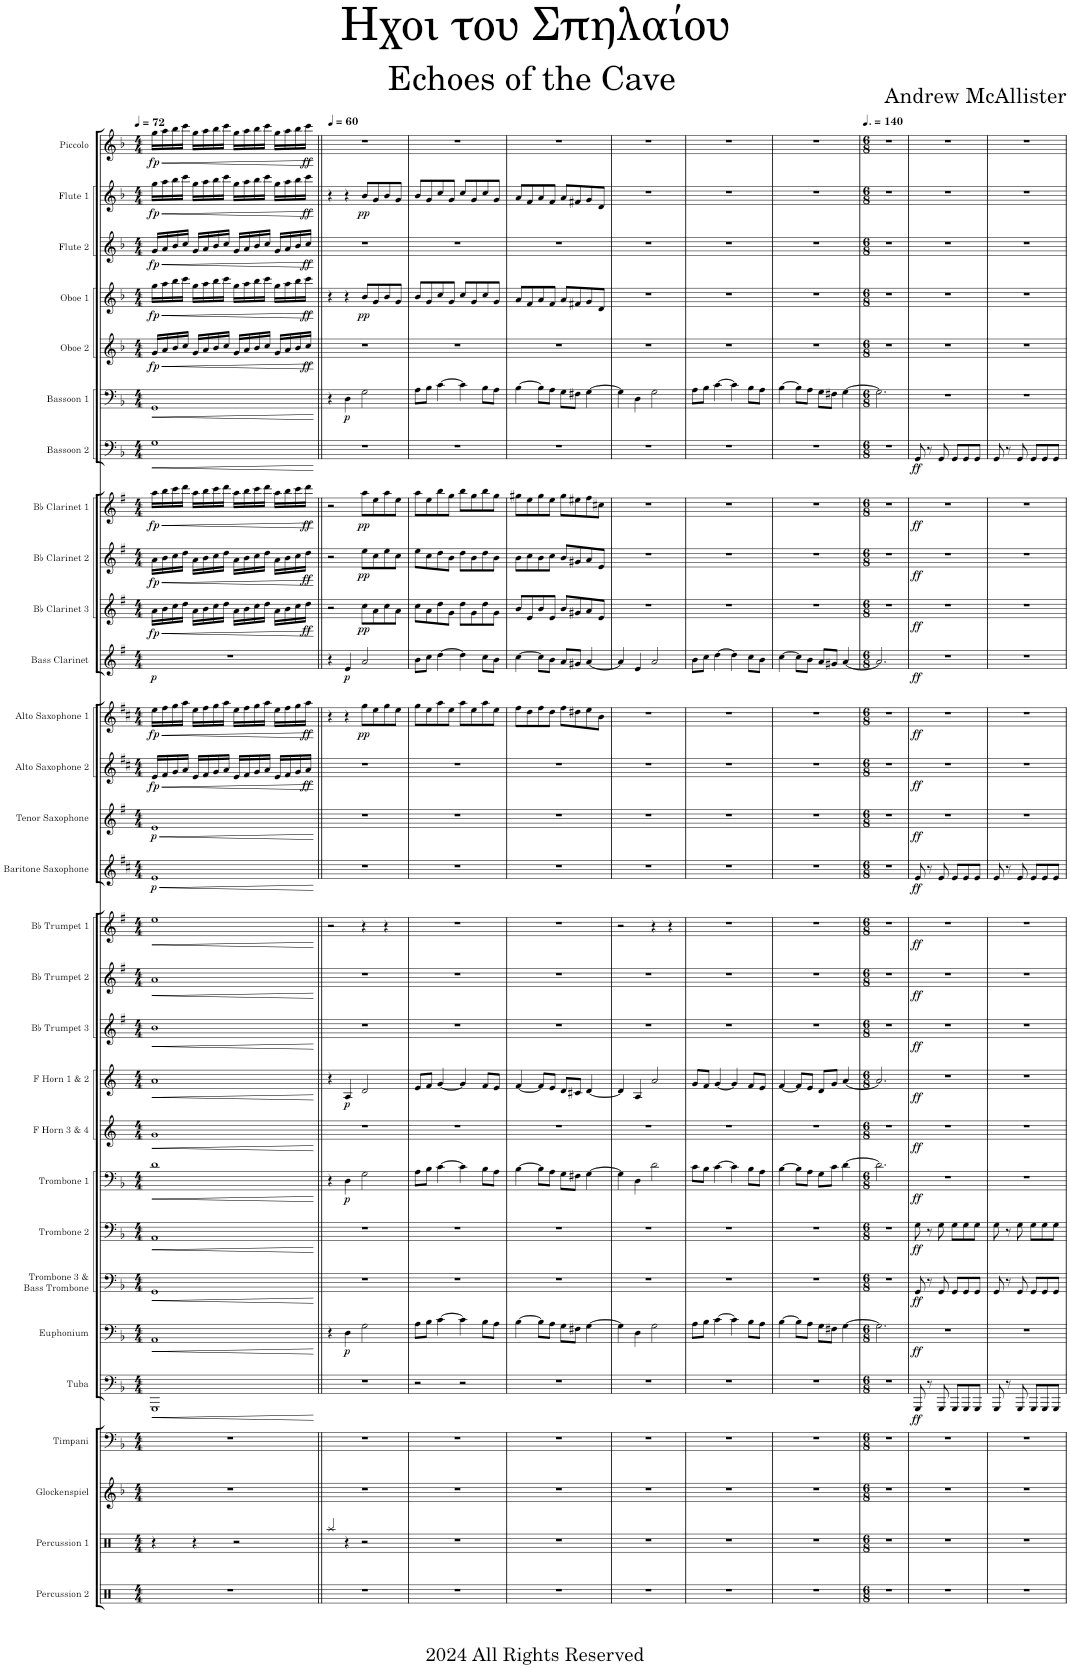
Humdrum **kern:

**kern	**kern	**kern	**kern	**kern	**dynam	**kern	**dynam	**kern	**dynam	**kern	**dynam	**kern	**dynam	**kern	**dynam	**kern	**dynam	**kern	**dynam	**kern	**dynam	**kern	**dynam	**kern	**dynam	**kern	**dynam	**kern	**dynam	**kern	**dynam	**kern	**dynam	**kern	**dynam	**kern	**dynam	**kern	**dynam	**kern	**dynam	**kern	**dynam	**kern	**dynam	**kern	**dynam	**kern	**dynam	**kern	**dynam	**kern	**dynam
*part29	*part28	*part27	*part26	*part25	*part25	*part24	*part24	*part23	*part23	*part22	*part22	*part21	*part21	*part20	*part20	*part19	*part19	*part18	*part18	*part17	*part17	*part16	*part16	*part15	*part15	*part14	*part14	*part13	*part13	*part12	*part12	*part11	*part11	*part10	*part10	*part9	*part9	*part8	*part8	*part7	*part7	*part6	*part6	*part5	*part5	*part4	*part4	*part3	*part3	*part2	*part2	*part1	*part1
*staff29	*staff28	*staff27	*staff26	*staff25	*staff25	*staff24	*staff24	*staff23	*staff23	*staff22	*staff22	*staff21	*staff21	*staff20	*staff20	*staff19	*staff19	*staff18	*staff18	*staff17	*staff17	*staff16	*staff16	*staff15	*staff15	*staff14	*staff14	*staff13	*staff13	*staff12	*staff12	*staff11	*staff11	*staff10	*staff10	*staff9	*staff9	*staff8	*staff8	*staff7	*staff7	*staff6	*staff6	*staff5	*staff5	*staff4	*staff4	*staff3	*staff3	*staff2	*staff2	*staff1	*staff1
*I"Percussion 2	*I"Percussion 1	*I"Glockenspiel	*I"Timpani	*I"Tuba	*	*I"Euphonium	*	*I"Trombone 3 &amp; Bass Trombone	*	*I"Trombone 2	*	*I"Trombone 1	*	*I"F Horn 3 &amp; 4	*	*I"F Horn 1 &amp; 2	*	*I"Bb Trumpet 3	*	*I"Bb Trumpet 2	*	*I"Bb Trumpet 1	*	*I"Baritone Saxophone	*	*I"Tenor Saxophone	*	*I"Alto Saxophone 2	*	*I"Alto Saxophone 1	*	*I"Bass Clarinet	*	*I"Bb Clarinet 3	*	*I"Bb Clarinet 2	*	*I"Bb Clarinet 1	*	*I"Bassoon 2	*	*I"Bassoon 1	*	*I"Oboe 2	*	*I"Oboe 1	*	*I"Flute 2	*	*I"Flute 1	*	*I"Piccolo	*
*I'Perc. 2	*I'Perc. 1	*I'Glk.	*I'Timp.	*I'Tba.	*	*I'Euph.	*	*I'Tbn. 3 B. Tbn.	*	*I'Tbn. 2	*	*I'Tbn. 1	*	*I'F Hn. 3 4	*	*I'F Hn. 1 2	*	*I'Bb Tpt. 3	*	*I'Bb Tpt. 2	*	*I'Bb Tpt. 1	*	*I'Bar. Sax.	*	*I'T. Sax.	*	*I'A. Sax. 2	*	*I'A. Sax. 1	*	*I'B. Cl.	*	*I'Bb Cl. 3	*	*I'Bb Cl. 2	*	*I'Bb Cl. 1	*	*I'Bsn. 2	*	*I'Bsn. 1	*	*I'Ob. 2	*	*I'Ob. 1	*	*I'Fl. 2	*	*I'Fl. 1	*	*I'Picc.	*
*clefX	*clefX	*clefG2	*clefF4	*clefF4	*	*clefF4	*	*clefF4	*	*clefF4	*	*clefF4	*	*clefG2	*	*clefG2	*	*clefG2	*	*clefG2	*	*clefG2	*	*clefG2	*	*clefG2	*	*clefG2	*	*clefG2	*	*clefG2	*	*clefG2	*	*clefG2	*	*clefG2	*	*clefF4	*	*clefF4	*	*clefG2	*	*clefG2	*	*clefG2	*	*clefG2	*	*clefG2	*
*	*	*Trd-14c-24	*	*	*	*	*	*	*	*	*	*	*	*Trd4c7	*	*Trd4c7	*	*Trd1c2	*	*Trd1c2	*	*Trd1c2	*	*Trd12c21	*	*Trd8c14	*	*Trd5c9	*	*Trd5c9	*	*Trd8c14	*	*Trd1c2	*	*Trd1c2	*	*Trd1c2	*	*	*	*	*	*	*	*	*	*	*	*	*	*Trd-7c-12	*
*k[]	*k[]	*k[b-]	*k[b-]	*k[b-]	*	*k[b-]	*	*k[b-]	*	*k[b-]	*	*k[b-]	*	*k[]	*	*k[]	*	*k[f#]	*	*k[f#]	*	*k[f#]	*	*k[f#c#]	*	*k[f#]	*	*k[f#c#]	*	*k[f#c#]	*	*k[f#]	*	*k[f#]	*	*k[f#]	*	*k[f#]	*	*k[b-]	*	*k[b-]	*	*k[b-]	*	*k[b-]	*	*k[b-]	*	*k[b-]	*	*k[b-]	*
*M4/4	*M4/4	*M4/4	*M4/4	*M4/4	*	*M4/4	*	*M4/4	*	*M4/4	*	*M4/4	*	*M4/4	*	*M4/4	*	*M4/4	*	*M4/4	*	*M4/4	*	*M4/4	*	*M4/4	*	*M4/4	*	*M4/4	*	*M4/4	*	*M4/4	*	*M4/4	*	*M4/4	*	*M4/4	*	*M4/4	*	*M4/4	*	*M4/4	*	*M4/4	*	*M4/4	*	*M4/4	*
*MM72	*MM72	*MM72	*MM72	*MM72	*	*MM72	*	*MM72	*	*MM72	*	*MM72	*	*MM72	*	*MM72	*	*MM72	*	*MM72	*	*MM72	*	*MM72	*	*MM72	*	*MM72	*	*MM72	*	*MM72	*	*MM72	*	*MM72	*	*MM72	*	*MM72	*	*MM72	*	*MM72	*	*MM72	*	*MM72	*	*MM72	*	*MM72	*
=1	=1	=1	=1	=1	=1	=1	=1	=1	=1	=1	=1	=1	=1	=1	=1	=1	=1	=1	=1	=1	=1	=1	=1	=1	=1	=1	=1	=1	=1	=1	=1	=1	=1	=1	=1	=1	=1	=1	=1	=1	=1	=1	=1	=1	=1	=1	=1	=1	=1	=1	=1	=1	=1
!	!	!	!	!	!LO:HP:b	!	!LO:HP:b	!	!LO:HP:b	!	!LO:HP:b	!	!LO:HP:b	!	!LO:HP:b	!	!LO:HP:b	!	!LO:HP:b	!	!LO:HP:b	!	!LO:HP:b	!	!LO:HP:b	!	!LO:HP:b	!	!LO:HP:b	!	!LO:HP:b	!	!	!	!LO:HP:b	!	!LO:HP:b	!	!LO:HP:b	!	!LO:HP:b	!	!LO:HP:b	!	!LO:HP:b	!	!LO:HP:b	!	!LO:HP:b	!	!LO:HP:b	!	!LO:HP:b
!	!	!	!	!	!	!	!	!	!	!	!	!	!	!	!	!	!	!	!	!	!	!	!	!	!LO:DY:n=1:b	!	!LO:DY:n=1:b	!	!LO:DY:n=1:b	!	!LO:DY:n=1:b	!	!LO:DY:b	!	!LO:DY:n=1:b	!	!LO:DY:n=1:b	!	!LO:DY:n=1:b	!	!	!	!	!	!LO:DY:n=1:b	!	!LO:DY:n=1:b	!	!LO:DY:n=1:b	!	!LO:DY:n=1:b	!	!LO:DY:n=1:b
1r	4r	1r	1r	1GGG	<	1AA	<	1GG	<	1AA	<	1d	<	1g	<	1a	<	1b	<	1a	<	1ee	<	1e	< p	1e	< p	16e/LL	< fp	16ee\LL	< fp	1r	p	16a\LL	< fp	16a\LL	< fp	16aa\LL	< fp	1G	<	1GG	<	16g/LL	< fp	16gg\LL	< fp	16g/LL	< fp	16gg\LL	< fp	16gg\LL	< fp
.	.	.	.	.	.	.	.	.	.	.	.	.	.	.	.	.	.	.	.	.	.	.	.	.	.	.	.	16f#/	.	16ff#\	.	.	.	16b\	.	16b\	.	16bb\	.	.	.	.	.	16a/	.	16aa\	.	16a/	.	16aa\	.	16aa\	.
.	.	.	.	.	.	.	.	.	.	.	.	.	.	.	.	.	.	.	.	.	.	.	.	.	.	.	.	16g/	.	16gg\	.	.	.	16cc\	.	16cc\	.	16ccc\	.	.	.	.	.	16b-/	.	16bb-\	.	16b-/	.	16bb-\	.	16bb-\	.
.	.	.	.	.	.	.	.	.	.	.	.	.	.	.	.	.	.	.	.	.	.	.	.	.	.	.	.	16a/JJ	.	16aa\JJ	.	.	.	16dd\JJ	.	16dd\JJ	.	16ddd\JJ	.	.	.	.	.	16cc/JJ	.	16ccc\JJ	.	16cc/JJ	.	16ccc\JJ	.	16ccc\JJ	.
.	4r	.	.	.	.	.	.	.	.	.	.	.	.	.	.	.	.	.	.	.	.	.	.	.	.	.	.	16e/LL	.	16ee\LL	.	.	.	16a\LL	.	16a\LL	.	16aa\LL	.	.	.	.	.	16g/LL	.	16gg\LL	.	16g/LL	.	16gg\LL	.	16gg\LL	.
.	.	.	.	.	.	.	.	.	.	.	.	.	.	.	.	.	.	.	.	.	.	.	.	.	.	.	.	16f#/	.	16ff#\	.	.	.	16b\	.	16b\	.	16bb\	.	.	.	.	.	16a/	.	16aa\	.	16a/	.	16aa\	.	16aa\	.
.	.	.	.	.	.	.	.	.	.	.	.	.	.	.	.	.	.	.	.	.	.	.	.	.	.	.	.	16g/	.	16gg\	.	.	.	16cc\	.	16cc\	.	16ccc\	.	.	.	.	.	16b-/	.	16bb-\	.	16b-/	.	16bb-\	.	16bb-\	.
.	.	.	.	.	.	.	.	.	.	.	.	.	.	.	.	.	.	.	.	.	.	.	.	.	.	.	.	16a/JJ	.	16aa\JJ	.	.	.	16dd\JJ	.	16dd\JJ	.	16ddd\JJ	.	.	.	.	.	16cc/JJ	.	16ccc\JJ	.	16cc/JJ	.	16ccc\JJ	.	16ccc\JJ	.
.	2r	.	.	.	.	.	.	.	.	.	.	.	.	.	.	.	.	.	.	.	.	.	.	.	.	.	.	16e/LL	.	16ee\LL	.	.	.	16a\LL	.	16a\LL	.	16aa\LL	.	.	.	.	.	16g/LL	.	16gg\LL	.	16g/LL	.	16gg\LL	.	16gg\LL	.
.	.	.	.	.	.	.	.	.	.	.	.	.	.	.	.	.	.	.	.	.	.	.	.	.	.	.	.	16f#/	.	16ff#\	.	.	.	16b\	.	16b\	.	16bb\	.	.	.	.	.	16a/	.	16aa\	.	16a/	.	16aa\	.	16aa\	.
.	.	.	.	.	.	.	.	.	.	.	.	.	.	.	.	.	.	.	.	.	.	.	.	.	.	.	.	16g/	.	16gg\	.	.	.	16cc\	.	16cc\	.	16ccc\	.	.	.	.	.	16b-/	.	16bb-\	.	16b-/	.	16bb-\	.	16bb-\	.
.	.	.	.	.	.	.	.	.	.	.	.	.	.	.	.	.	.	.	.	.	.	.	.	.	.	.	.	16a/JJ	.	16aa\JJ	.	.	.	16dd\JJ	.	16dd\JJ	.	16ddd\JJ	.	.	.	.	.	16cc/JJ	.	16ccc\JJ	.	16cc/JJ	.	16ccc\JJ	.	16ccc\JJ	.
.	.	.	.	.	.	.	.	.	.	.	.	.	.	.	.	.	.	.	.	.	.	.	.	.	.	.	.	16e/LL	.	16ee\LL	.	.	.	16a\LL	.	16a\LL	.	16aa\LL	.	.	.	.	.	16g/LL	.	16gg\LL	.	16g/LL	.	16gg\LL	.	16gg\LL	.
.	.	.	.	.	.	.	.	.	.	.	.	.	.	.	.	.	.	.	.	.	.	.	.	.	.	.	.	16f#/	.	16ff#\	.	.	.	16b\	.	16b\	.	16bb\	.	.	.	.	.	16a/	.	16aa\	.	16a/	.	16aa\	.	16aa\	.
.	.	.	.	.	.	.	.	.	.	.	.	.	.	.	.	.	.	.	.	.	.	.	.	.	.	.	.	16g/	.	16gg\	.	.	.	16cc\	.	16cc\	.	16ccc\	.	.	.	.	.	16b-/	.	16bb-\	.	16b-/	.	16bb-\	.	16bb-\	.
!	!	!	!	!	!	!	!	!	!	!	!	!	!	!	!	!	!	!	!	!	!	!	!	!	!	!	!	!	!LO:DY:n=2:b	!	!LO:DY:n=2:b	!	!	!	!LO:DY:n=2:b	!	!LO:DY:n=2:b	!	!LO:DY:n=2:b	!	!	!	!	!	!LO:DY:n=2:b	!	!LO:DY:n=2:b	!	!LO:DY:n=2:b	!	!LO:DY:n=2:b	!	!LO:DY:n=2:b
.	.	.	.	.	.	.	.	.	.	.	.	.	.	.	.	.	.	.	.	.	.	.	.	.	.	.	.	16a/JJ	ff	16aa\JJ	ff	.	.	16dd\JJ	ff	16dd\JJ	ff	16ddd\JJ	ff	.	.	.	.	16cc/JJ	ff	16ccc\JJ	ff	16cc/JJ	ff	16ccc\JJ	ff	16ccc\JJ	ff
.	.	.	.	.	[	.	[	.	[	.	[	.	[	.	[	.	[	.	[	.	[	.	[	.	[	.	[	.	[	.	[	.	.	.	[	.	[	.	[	.	[	.	[	.	[	.	[	.	[	.	[	.	[
=2||	=2||	=2||	=2||	=2||	=2||	=2||	=2||	=2||	=2||	=2||	=2||	=2||	=2||	=2||	=2||	=2||	=2||	=2||	=2||	=2||	=2||	=2||	=2||	=2||	=2||	=2||	=2||	=2||	=2||	=2||	=2||	=2||	=2||	=2||	=2||	=2||	=2||	=2||	=2||	=2||	=2||	=2||	=2||	=2||	=2||	=2||	=2||	=2||	=2||	=2||	=2||	=2||	=2||
*	*	*	*	*	*	*	*	*	*	*	*	*	*	*	*	*	*	*	*	*	*	*	*	*	*	*	*	*	*	*	*	*	*	*	*	*	*	*	*	*	*	*	*	*	*	*	*	*	*	*	*	*MM60	*
1r	4Raa/	1r	1r	1r	.	4r	.	1r	.	1r	.	4r	.	1r	.	4r	.	1r	.	1r	.	2r	.	1r	.	1r	.	1r	.	4r	.	4r	.	2r	.	2r	.	2r	.	1r	.	4r	.	1r	.	4r	.	1r	.	4r	.	1r	.
!	!	!	!	!	!	!	!LO:DY:b	!	!	!	!	!	!LO:DY:b	!	!	!	!LO:DY:b	!	!	!	!	!	!	!	!	!	!	!	!	!	!	!	!LO:DY:b	!	!	!	!	!	!	!	!	!	!LO:DY:b	!	!	!	!	!	!	!	!	!	!
.	4r	.	.	.	.	4D\	p	.	.	.	.	4D\	p	.	.	4A/	p	.	.	.	.	.	.	.	.	.	.	.	.	4r	.	4e/	p	.	.	.	.	.	.	.	.	4D\	p	.	.	4r	.	.	.	4r	.	.	.
!	!	!	!	!	!	!	!	!	!	!	!	!	!	!	!	!	!	!	!	!	!	!	!	!	!	!	!	!	!	!	!LO:DY:b	!	!	!	!LO:DY:b	!	!LO:DY:b	!	!LO:DY:b	!	!	!	!	!	!	!	!LO:DY:b	!	!	!	!LO:DY:b	!	!
.	2r	.	.	.	.	2G\	.	.	.	.	.	2G\	.	.	.	2d/	.	.	.	.	.	4r	.	.	.	.	.	.	.	8gg\L	pp	2a/	.	8cc\L	pp	8ee\L	pp	8aa\L	pp	.	.	2G\	.	.	.	8b-/L	pp	.	.	8b-/L	pp	.	.
.	.	.	.	.	.	.	.	.	.	.	.	.	.	.	.	.	.	.	.	.	.	.	.	.	.	.	.	.	.	8ee\	.	.	.	8a\	.	8cc\	.	8ee\	.	.	.	.	.	.	.	8g/	.	.	.	8g/	.	.	.
.	.	.	.	.	.	.	.	.	.	.	.	.	.	.	.	.	.	.	.	.	.	4r	.	.	.	.	.	.	.	8gg\	.	.	.	8cc\	.	8ee\	.	8aa\	.	.	.	.	.	.	.	8b-/	.	.	.	8b-/	.	.	.
.	.	.	.	.	.	.	.	.	.	.	.	.	.	.	.	.	.	.	.	.	.	.	.	.	.	.	.	.	.	8ee\J	.	.	.	8a\J	.	8cc\J	.	8ee\J	.	.	.	.	.	.	.	8g/J	.	.	.	8g/J	.	.	.
=3	=3	=3	=3	=3	=3	=3	=3	=3	=3	=3	=3	=3	=3	=3	=3	=3	=3	=3	=3	=3	=3	=3	=3	=3	=3	=3	=3	=3	=3	=3	=3	=3	=3	=3	=3	=3	=3	=3	=3	=3	=3	=3	=3	=3	=3	=3	=3	=3	=3	=3	=3	=3	=3
1r	1r	1r	1r	2r	.	8A\L	.	1r	.	1r	.	8A\L	.	1r	.	8e/L	.	1r	.	1r	.	1r	.	1r	.	1r	.	1r	.	8gg\L	.	8b\L	.	8cc\L	.	8ee\L	.	8aa\L	.	1r	.	8A\L	.	1r	.	8b-/L	.	1r	.	8b-/L	.	1r	.
.	.	.	.	.	.	8B-\J	.	.	.	.	.	8B-\J	.	.	.	8f/J	.	.	.	.	.	.	.	.	.	.	.	.	.	8ee\	.	8cc\J	.	8a\	.	8cc\	.	8ee\	.	.	.	8B-\J	.	.	.	8g/	.	.	.	8g/	.	.	.
.	.	.	.	.	.	[4c\	.	.	.	.	.	[4c\	.	.	.	[4g/	.	.	.	.	.	.	.	.	.	.	.	.	.	8aa\	.	[4dd\	.	8dd\	.	8dd\	.	8bb\	.	.	.	[4c\	.	.	.	8cc/	.	.	.	8cc/	.	.	.
.	.	.	.	.	.	.	.	.	.	.	.	.	.	.	.	.	.	.	.	.	.	.	.	.	.	.	.	.	.	8ee\J	.	.	.	8g\J	.	8b\J	.	8gg\J	.	.	.	.	.	.	.	8g/J	.	.	.	8g/J	.	.	.
.	.	.	.	2r	.	4c\]	.	.	.	.	.	4c\]	.	.	.	4g/]	.	.	.	.	.	.	.	.	.	.	.	.	.	8aa\L	.	4dd\]	.	8dd\L	.	8dd\L	.	8bb\L	.	.	.	4c\]	.	.	.	8cc/L	.	.	.	8cc/L	.	.	.
.	.	.	.	.	.	.	.	.	.	.	.	.	.	.	.	.	.	.	.	.	.	.	.	.	.	.	.	.	.	8ee\	.	.	.	8g\	.	8b\	.	8gg\	.	.	.	.	.	.	.	8g/	.	.	.	8g/	.	.	.
.	.	.	.	.	.	8B-\L	.	.	.	.	.	8B-\L	.	.	.	8f/L	.	.	.	.	.	.	.	.	.	.	.	.	.	8aa\	.	8cc\L	.	8dd\	.	8dd\	.	8bb\	.	.	.	8B-\L	.	.	.	8cc/	.	.	.	8cc/	.	.	.
.	.	.	.	.	.	8A\J	.	.	.	.	.	8A\J	.	.	.	8e/J	.	.	.	.	.	.	.	.	.	.	.	.	.	8ee\J	.	8b\J	.	8g\J	.	8b\J	.	8gg\J	.	.	.	8A\J	.	.	.	8g/J	.	.	.	8g/J	.	.	.
=4	=4	=4	=4	=4	=4	=4	=4	=4	=4	=4	=4	=4	=4	=4	=4	=4	=4	=4	=4	=4	=4	=4	=4	=4	=4	=4	=4	=4	=4	=4	=4	=4	=4	=4	=4	=4	=4	=4	=4	=4	=4	=4	=4	=4	=4	=4	=4	=4	=4	=4	=4	=4	=4
1r	1r	1r	1r	1r	.	[4B-\	.	1r	.	1r	.	[4B-\	.	1r	.	[4f/	.	1r	.	1r	.	1r	.	1r	.	1r	.	1r	.	8ff#\L	.	[4cc\	.	8b/L	.	8b\L	.	8gg#X\L	.	1r	.	[4B-\	.	1r	.	8a/L	.	1r	.	8a/L	.	1r	.
.	.	.	.	.	.	.	.	.	.	.	.	.	.	.	.	.	.	.	.	.	.	.	.	.	.	.	.	.	.	8dd\	.	.	.	8e/	.	8cc\	.	8ee\	.	.	.	.	.	.	.	8f/	.	.	.	8f/	.	.	.
.	.	.	.	.	.	8B-\L]	.	.	.	.	.	8B-\L]	.	.	.	8f/L]	.	.	.	.	.	.	.	.	.	.	.	.	.	8ff#\	.	8cc\L]	.	8b/	.	8b\	.	8gg#\	.	.	.	8B-\L]	.	.	.	8a/	.	.	.	8a/	.	.	.
.	.	.	.	.	.	8A\J	.	.	.	.	.	8A\J	.	.	.	8e/J	.	.	.	.	.	.	.	.	.	.	.	.	.	8dd\J	.	8b\J	.	8e/J	.	8cc\J	.	8ee\J	.	.	.	8A\J	.	.	.	8f/J	.	.	.	8f/J	.	.	.
.	.	.	.	.	.	8G\L	.	.	.	.	.	8G\L	.	.	.	8d/L	.	.	.	.	.	.	.	.	.	.	.	.	.	8ff#\L	.	8a/L	.	8b/L	.	8b/L	.	8gg#\L	.	.	.	8G\L	.	.	.	8a/L	.	.	.	8a/L	.	.	.
.	.	.	.	.	.	8F#X\J	.	.	.	.	.	8F#X\J	.	.	.	8c#X/J	.	.	.	.	.	.	.	.	.	.	.	.	.	8dd#X\	.	8g#X/J	.	8g#X/	.	8g#X/	.	8ee#X\	.	.	.	8F#X\J	.	.	.	8f#X/	.	.	.	8f#X/	.	.	.
.	.	.	.	.	.	[4G\	.	.	.	.	.	[4G\	.	.	.	[4d/	.	.	.	.	.	.	.	.	.	.	.	.	.	8ee\	.	[4a/	.	8a/	.	8a/	.	8ff#\	.	.	.	[4G\	.	.	.	8g/	.	.	.	8g/	.	.	.
.	.	.	.	.	.	.	.	.	.	.	.	.	.	.	.	.	.	.	.	.	.	.	.	.	.	.	.	.	.	8b\J	.	.	.	8e/J	.	8e/J	.	8cc#X\J	.	.	.	.	.	.	.	8d/J	.	.	.	8d/J	.	.	.
=5	=5	=5	=5	=5	=5	=5	=5	=5	=5	=5	=5	=5	=5	=5	=5	=5	=5	=5	=5	=5	=5	=5	=5	=5	=5	=5	=5	=5	=5	=5	=5	=5	=5	=5	=5	=5	=5	=5	=5	=5	=5	=5	=5	=5	=5	=5	=5	=5	=5	=5	=5	=5	=5
1r	1r	1r	1r	1r	.	4G\]	.	1r	.	1r	.	4G\]	.	1r	.	4d/]	.	1r	.	1r	.	2r	.	1r	.	1r	.	1r	.	1r	.	4a/]	.	1r	.	1r	.	1r	.	1r	.	4G\]	.	1r	.	1r	.	1r	.	1r	.	1r	.
.	.	.	.	.	.	4D\	.	.	.	.	.	4D\	.	.	.	4A/	.	.	.	.	.	.	.	.	.	.	.	.	.	.	.	4e/	.	.	.	.	.	.	.	.	.	4D\	.	.	.	.	.	.	.	.	.	.	.
.	.	.	.	.	.	2G\	.	.	.	.	.	2d\	.	.	.	2a/	.	.	.	.	.	4r	.	.	.	.	.	.	.	.	.	2a/	.	.	.	.	.	.	.	.	.	2G\	.	.	.	.	.	.	.	.	.	.	.
.	.	.	.	.	.	.	.	.	.	.	.	.	.	.	.	.	.	.	.	.	.	4r	.	.	.	.	.	.	.	.	.	.	.	.	.	.	.	.	.	.	.	.	.	.	.	.	.	.	.	.	.	.	.
=6	=6	=6	=6	=6	=6	=6	=6	=6	=6	=6	=6	=6	=6	=6	=6	=6	=6	=6	=6	=6	=6	=6	=6	=6	=6	=6	=6	=6	=6	=6	=6	=6	=6	=6	=6	=6	=6	=6	=6	=6	=6	=6	=6	=6	=6	=6	=6	=6	=6	=6	=6	=6	=6
1r	1r	1r	1r	1r	.	8A\L	.	1r	.	1r	.	8c\L	.	1r	.	8g/L	.	1r	.	1r	.	1r	.	1r	.	1r	.	1r	.	1r	.	8b\L	.	1r	.	1r	.	1r	.	1r	.	8A\L	.	1r	.	1r	.	1r	.	1r	.	1r	.
.	.	.	.	.	.	8B-\J	.	.	.	.	.	8B-\J	.	.	.	8f/J	.	.	.	.	.	.	.	.	.	.	.	.	.	.	.	8cc\J	.	.	.	.	.	.	.	.	.	8B-\J	.	.	.	.	.	.	.	.	.	.	.
.	.	.	.	.	.	[4c\	.	.	.	.	.	[4c\	.	.	.	[4g/	.	.	.	.	.	.	.	.	.	.	.	.	.	.	.	[4dd\	.	.	.	.	.	.	.	.	.	[4c\	.	.	.	.	.	.	.	.	.	.	.
.	.	.	.	.	.	4c\]	.	.	.	.	.	4c\]	.	.	.	4g/]	.	.	.	.	.	.	.	.	.	.	.	.	.	.	.	4dd\]	.	.	.	.	.	.	.	.	.	4c\]	.	.	.	.	.	.	.	.	.	.	.
.	.	.	.	.	.	8B-\L	.	.	.	.	.	8B-\L	.	.	.	8f/L	.	.	.	.	.	.	.	.	.	.	.	.	.	.	.	8cc\L	.	.	.	.	.	.	.	.	.	8B-\L	.	.	.	.	.	.	.	.	.	.	.
.	.	.	.	.	.	8A\J	.	.	.	.	.	8A\J	.	.	.	8e/J	.	.	.	.	.	.	.	.	.	.	.	.	.	.	.	8b\J	.	.	.	.	.	.	.	.	.	8A\J	.	.	.	.	.	.	.	.	.	.	.
=7	=7	=7	=7	=7	=7	=7	=7	=7	=7	=7	=7	=7	=7	=7	=7	=7	=7	=7	=7	=7	=7	=7	=7	=7	=7	=7	=7	=7	=7	=7	=7	=7	=7	=7	=7	=7	=7	=7	=7	=7	=7	=7	=7	=7	=7	=7	=7	=7	=7	=7	=7	=7	=7
1r	1r	1r	1r	1r	.	[4B-\	.	1r	.	1r	.	[4B-\	.	1r	.	[4f/	.	1r	.	1r	.	1r	.	1r	.	1r	.	1r	.	1r	.	[4cc\	.	1r	.	1r	.	1r	.	1r	.	[4B-\	.	1r	.	1r	.	1r	.	1r	.	1r	.
.	.	.	.	.	.	8B-\L]	.	.	.	.	.	8B-\L]	.	.	.	8f/L]	.	.	.	.	.	.	.	.	.	.	.	.	.	.	.	8cc\L]	.	.	.	.	.	.	.	.	.	8B-\L]	.	.	.	.	.	.	.	.	.	.	.
.	.	.	.	.	.	8A\J	.	.	.	.	.	8A\J	.	.	.	8e/J	.	.	.	.	.	.	.	.	.	.	.	.	.	.	.	8b\J	.	.	.	.	.	.	.	.	.	8A\J	.	.	.	.	.	.	.	.	.	.	.
.	.	.	.	.	.	8G\L	.	.	.	.	.	8G\L	.	.	.	8d/L	.	.	.	.	.	.	.	.	.	.	.	.	.	.	.	8a/L	.	.	.	.	.	.	.	.	.	8G\L	.	.	.	.	.	.	.	.	.	.	.
.	.	.	.	.	.	8F#X\J	.	.	.	.	.	8c\J	.	.	.	8g/J	.	.	.	.	.	.	.	.	.	.	.	.	.	.	.	8g#X/J	.	.	.	.	.	.	.	.	.	8F#X\J	.	.	.	.	.	.	.	.	.	.	.
.	.	.	.	.	.	[4G\	.	.	.	.	.	[4d\	.	.	.	[4a/	.	.	.	.	.	.	.	.	.	.	.	.	.	.	.	[4a/	.	.	.	.	.	.	.	.	.	[4G\	.	.	.	.	.	.	.	.	.	.	.
=8	=8	=8	=8	=8	=8	=8	=8	=8	=8	=8	=8	=8	=8	=8	=8	=8	=8	=8	=8	=8	=8	=8	=8	=8	=8	=8	=8	=8	=8	=8	=8	=8	=8	=8	=8	=8	=8	=8	=8	=8	=8	=8	=8	=8	=8	=8	=8	=8	=8	=8	=8	=8	=8
*M6/8	*M6/8	*M6/8	*M6/8	*M6/8	*	*M6/8	*	*M6/8	*	*M6/8	*	*M6/8	*	*M6/8	*	*M6/8	*	*M6/8	*	*M6/8	*	*M6/8	*	*M6/8	*	*M6/8	*	*M6/8	*	*M6/8	*	*M6/8	*	*M6/8	*	*M6/8	*	*M6/8	*	*M6/8	*	*M6/8	*	*M6/8	*	*M6/8	*	*M6/8	*	*M6/8	*	*M6/8	*
*	*	*	*	*	*	*	*	*	*	*	*	*	*	*	*	*	*	*	*	*	*	*	*	*	*	*	*	*	*	*	*	*	*	*	*	*	*	*	*	*	*	*	*	*	*	*	*	*	*	*	*	*MM210	*
2.r	2.r	2.r	2.r	2.r	.	2.G\]	.	2.r	.	2.r	.	2.d\]	.	2.r	.	2.a/]	.	2.r	.	2.r	.	2.r	.	2.r	.	2.r	.	2.r	.	2.r	.	2.a/]	.	2.r	.	2.r	.	2.r	.	2.r	.	2.G\]	.	2.r	.	2.r	.	2.r	.	2.r	.	2.r	.
=9	=9	=9	=9	=9	=9	=9	=9	=9	=9	=9	=9	=9	=9	=9	=9	=9	=9	=9	=9	=9	=9	=9	=9	=9	=9	=9	=9	=9	=9	=9	=9	=9	=9	=9	=9	=9	=9	=9	=9	=9	=9	=9	=9	=9	=9	=9	=9	=9	=9	=9	=9	=9	=9
!	!	!	!	!	!LO:DY:b	!	!LO:DY:b	!	!LO:DY:b	!	!LO:DY:b	!	!LO:DY:b	!	!LO:DY:b	!	!LO:DY:b	!	!LO:DY:b	!	!LO:DY:b	!	!LO:DY:b	!	!LO:DY:b	!	!LO:DY:b	!	!LO:DY:b	!	!LO:DY:b	!	!LO:DY:b	!	!LO:DY:b	!	!LO:DY:b	!	!LO:DY:b	!	!LO:DY:b	!	!	!	!	!	!	!	!	!	!	!	!
2.r	2.r	2.r	2.r	8GGG/	ff	2.r	ff	8GG/	ff	8G\	ff	2.r	ff	2.r	ff	2.r	ff	2.r	ff	2.r	ff	2.r	ff	8e/	ff	2.r	ff	2.r	ff	2.r	ff	2.r	ff	2.r	ff	2.r	ff	2.r	ff	8GG/	ff	2.r	.	2.r	.	2.r	.	2.r	.	2.r	.	2.r	.
.	.	.	.	8r	.	.	.	8r	.	8r	.	.	.	.	.	.	.	.	.	.	.	.	.	8r	.	.	.	.	.	.	.	.	.	.	.	.	.	.	.	8r	.	.	.	.	.	.	.	.	.	.	.	.	.
.	.	.	.	8GGG/	.	.	.	8GG/	.	8G\	.	.	.	.	.	.	.	.	.	.	.	.	.	8e/	.	.	.	.	.	.	.	.	.	.	.	.	.	.	.	8GG/	.	.	.	.	.	.	.	.	.	.	.	.	.
.	.	.	.	8GGG/L	.	.	.	8GG/L	.	8G\L	.	.	.	.	.	.	.	.	.	.	.	.	.	8e/L	.	.	.	.	.	.	.	.	.	.	.	.	.	.	.	8GG/L	.	.	.	.	.	.	.	.	.	.	.	.	.
.	.	.	.	8GGG/	.	.	.	8GG/	.	8G\	.	.	.	.	.	.	.	.	.	.	.	.	.	8e/	.	.	.	.	.	.	.	.	.	.	.	.	.	.	.	8GG/	.	.	.	.	.	.	.	.	.	.	.	.	.
.	.	.	.	8GGG/J	.	.	.	8GG/J	.	8G\J	.	.	.	.	.	.	.	.	.	.	.	.	.	8e/J	.	.	.	.	.	.	.	.	.	.	.	.	.	.	.	8GG/J	.	.	.	.	.	.	.	.	.	.	.	.	.
=10	=10	=10	=10	=10	=10	=10	=10	=10	=10	=10	=10	=10	=10	=10	=10	=10	=10	=10	=10	=10	=10	=10	=10	=10	=10	=10	=10	=10	=10	=10	=10	=10	=10	=10	=10	=10	=10	=10	=10	=10	=10	=10	=10	=10	=10	=10	=10	=10	=10	=10	=10	=10	=10
2.r	2.r	2.r	2.r	8GGG/	.	2.r	.	8GG/	.	8G\	.	2.r	.	2.r	.	2.r	.	2.r	.	2.r	.	2.r	.	8e/	.	2.r	.	2.r	.	2.r	.	2.r	.	2.r	.	2.r	.	2.r	.	8GG/	.	2.r	.	2.r	.	2.r	.	2.r	.	2.r	.	2.r	.
.	.	.	.	8r	.	.	.	8r	.	8r	.	.	.	.	.	.	.	.	.	.	.	.	.	8r	.	.	.	.	.	.	.	.	.	.	.	.	.	.	.	8r	.	.	.	.	.	.	.	.	.	.	.	.	.
.	.	.	.	8GGG/	.	.	.	8GG/	.	8G\	.	.	.	.	.	.	.	.	.	.	.	.	.	8e/	.	.	.	.	.	.	.	.	.	.	.	.	.	.	.	8GG/	.	.	.	.	.	.	.	.	.	.	.	.	.
.	.	.	.	8GGG/L	.	.	.	8GG/L	.	8G\L	.	.	.	.	.	.	.	.	.	.	.	.	.	8e/L	.	.	.	.	.	.	.	.	.	.	.	.	.	.	.	8GG/L	.	.	.	.	.	.	.	.	.	.	.	.	.
.	.	.	.	8GGG/	.	.	.	8GG/	.	8G\	.	.	.	.	.	.	.	.	.	.	.	.	.	8e/	.	.	.	.	.	.	.	.	.	.	.	.	.	.	.	8GG/	.	.	.	.	.	.	.	.	.	.	.	.	.
.	.	.	.	8GGG/J	.	.	.	8GG/J	.	8G\J	.	.	.	.	.	.	.	.	.	.	.	.	.	8e/J	.	.	.	.	.	.	.	.	.	.	.	.	.	.	.	8GG/J	.	.	.	.	.	.	.	.	.	.	.	.	.
=	=	=	=	=	=	=	=	=	=	=	=	=	=	=	=	=	=	=	=	=	=	=	=	=	=	=	=	=	=	=	=	=	=	=	=	=	=	=	=	=	=	=	=	=	=	=	=	=	=	=	=	=	=
*-	*-	*-	*-	*-	*-	*-	*-	*-	*-	*-	*-	*-	*-	*-	*-	*-	*-	*-	*-	*-	*-	*-	*-	*-	*-	*-	*-	*-	*-	*-	*-	*-	*-	*-	*-	*-	*-	*-	*-	*-	*-	*-	*-	*-	*-	*-	*-	*-	*-	*-	*-	*-	*-
